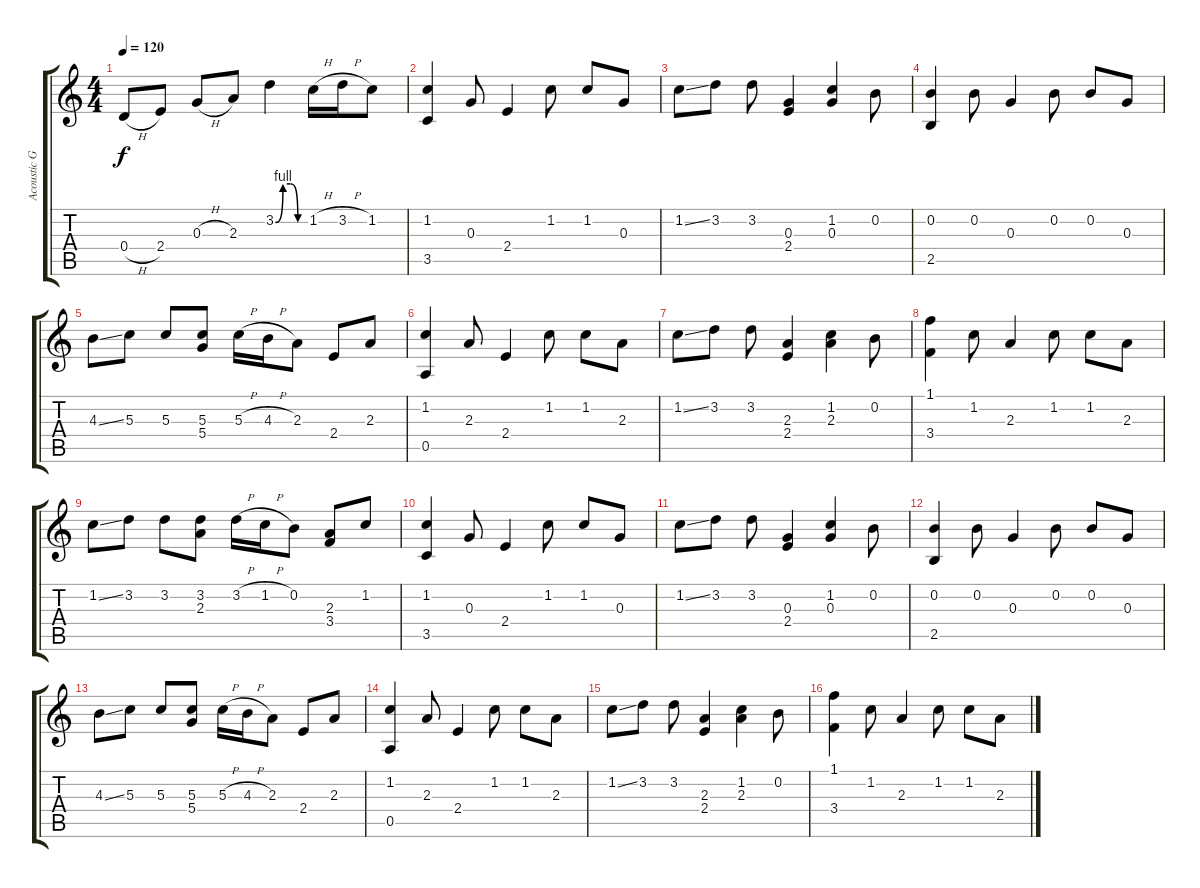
\track ("Acoustic Guitar 1" "Acoustic G") {instrument acousticguitarsteel}
\staff {score tabs}
\tuning (E4 B3 G3 D3 A2 E2) {hide}
\ts (4 4)
\tempo 120
\clef g2
\ks c
0.4{h}.8{dy f instrument acousticguitarsteel} 2.4.8 0.3{h}.8 2.3.8 3.2{be (custom 0 0 15 4 30 4 45 0 60 0)}.4 1.2{h}.16 3.2{h}.16 1.2.8 |
(1.2 3.5).4 0.3.8 2.4.4 1.2.8 1.2.8 0.3.8 |
1.2{ss}.8 3.2.8 3.2.8 (0.3 2.4).4 (1.2 0.3).4 0.2.8 |
(0.2 2.5).4 0.2.8 0.3.4 0.2.8 0.2.8 0.3.8 |
4.3{ss}.8 5.3.8 5.3.8 (5.3 5.4).8 5.3{h}.16 4.3{h}.16 2.3.8 2.4.8 2.3.8 |
(1.2 0.5).4 2.3.8 2.4.4 1.2.8 1.2.8 2.3.8 |
1.2{ss}.8 3.2.8 3.2.8 (2.3 2.4).4 (1.2 2.3).4 0.2.8 |
(1.1 3.4).4 1.2.8 2.3.4 1.2.8 1.2.8 2.3.8 |
1.2{ss}.8 3.2.8 3.2.8 (3.2 2.3).8 3.2{h}.16 1.2{h}.16 0.2.8 (2.3 3.4).8 1.2.8 |
(1.2 3.5).4 0.3.8 2.4.4 1.2.8 1.2.8 0.3.8 |
1.2{ss}.8 3.2.8 3.2.8 (0.3 2.4).4 (1.2 0.3).4 0.2.8 |
(0.2 2.5).4 0.2.8 0.3.4 0.2.8 0.2.8 0.3.8 |
4.3{ss}.8 5.3.8 5.3.8 (5.3 5.4).8 5.3{h}.16 4.3{h}.16 2.3.8 2.4.8 2.3.8 |
(1.2 0.5).4 2.3.8 2.4.4 1.2.8 1.2.8 2.3.8 |
1.2{ss}.8 3.2.8 3.2.8 (2.3 2.4).4 (1.2 2.3).4 0.2.8 |
(1.1 3.4).4 1.2.8 2.3.4 1.2.8 1.2.8 2.3.8
